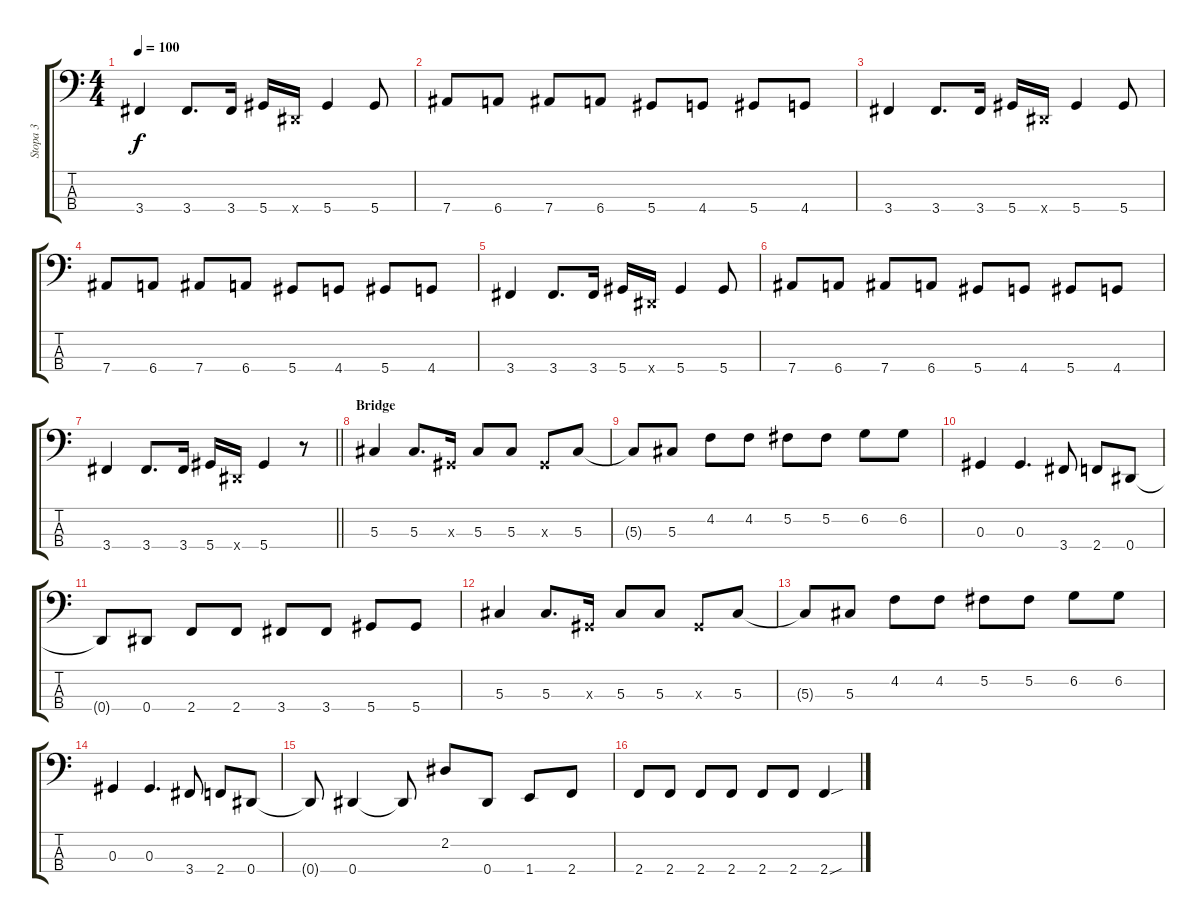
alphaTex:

\track ("Stopa 3" "Stopa 3") {instrument electricbasspick}
\staff {score tabs}
\tuning (Gb2 Db2 Ab1 Eb1) {hide}
\ts (4 4)
\tempo 100
\clef f4
\ks c
3.4.4{dy f} 3.4.8{d} 3.4.16 5.4.16 0.4{x}.16 5.4.4 5.4.8 |
7.4.8 6.4.8 7.4.8 6.4.8 5.4.8 4.4.8 5.4.8 4.4.8 |
3.4.4 3.4.8{d} 3.4.16 5.4.16 0.4{x}.16 5.4.4 5.4.8 |
7.4.8 6.4.8 7.4.8 6.4.8 5.4.8 4.4.8 5.4.8 4.4.8 |
3.4.4 3.4.8{d} 3.4.16 5.4.16 0.4{x}.16 5.4.4 5.4.8 |
7.4.8 6.4.8 7.4.8 6.4.8 5.4.8 4.4.8 5.4.8 4.4.8 |
\barLineRight lightlight
3.4.4 3.4.8{d} 3.4.16 5.4.16 0.4{x}.16 5.4.4 r.8 |
\section ("" "Bridge")
5.3.4 5.3.8{d} 0.3{x}.16 5.3.8 5.3.8 0.3{x}.8 5.3.8 |
5.3{t}.8 5.3.8 4.2.8 4.2.8 5.2.8 5.2.8 6.2.8 6.2.8 |
0.3.4 0.3.4{d} 3.4.8 2.4.8 0.4.8 |
0.4{t}.8 0.4.8 2.4.8 2.4.8 3.4.8 3.4.8 5.4.8 5.4.8 |
5.3.4 5.3.8{d} 0.3{x}.16 5.3.8 5.3.8 0.3{x}.8 5.3.8 |
5.3{t}.8 5.3.8 4.2.8 4.2.8 5.2.8 5.2.8 6.2.8 6.2.8 |
0.3.4 0.3.4{d} 3.4.8 2.4.8 0.4.8 |
0.4{t}.8 0.4.4 0.4{t}.8 2.2.8 0.4.8 1.4.8 2.4.8 |
2.4.8 2.4.8 2.4.8 2.4.8 2.4.8 2.4.8 2.4{sou}.4
